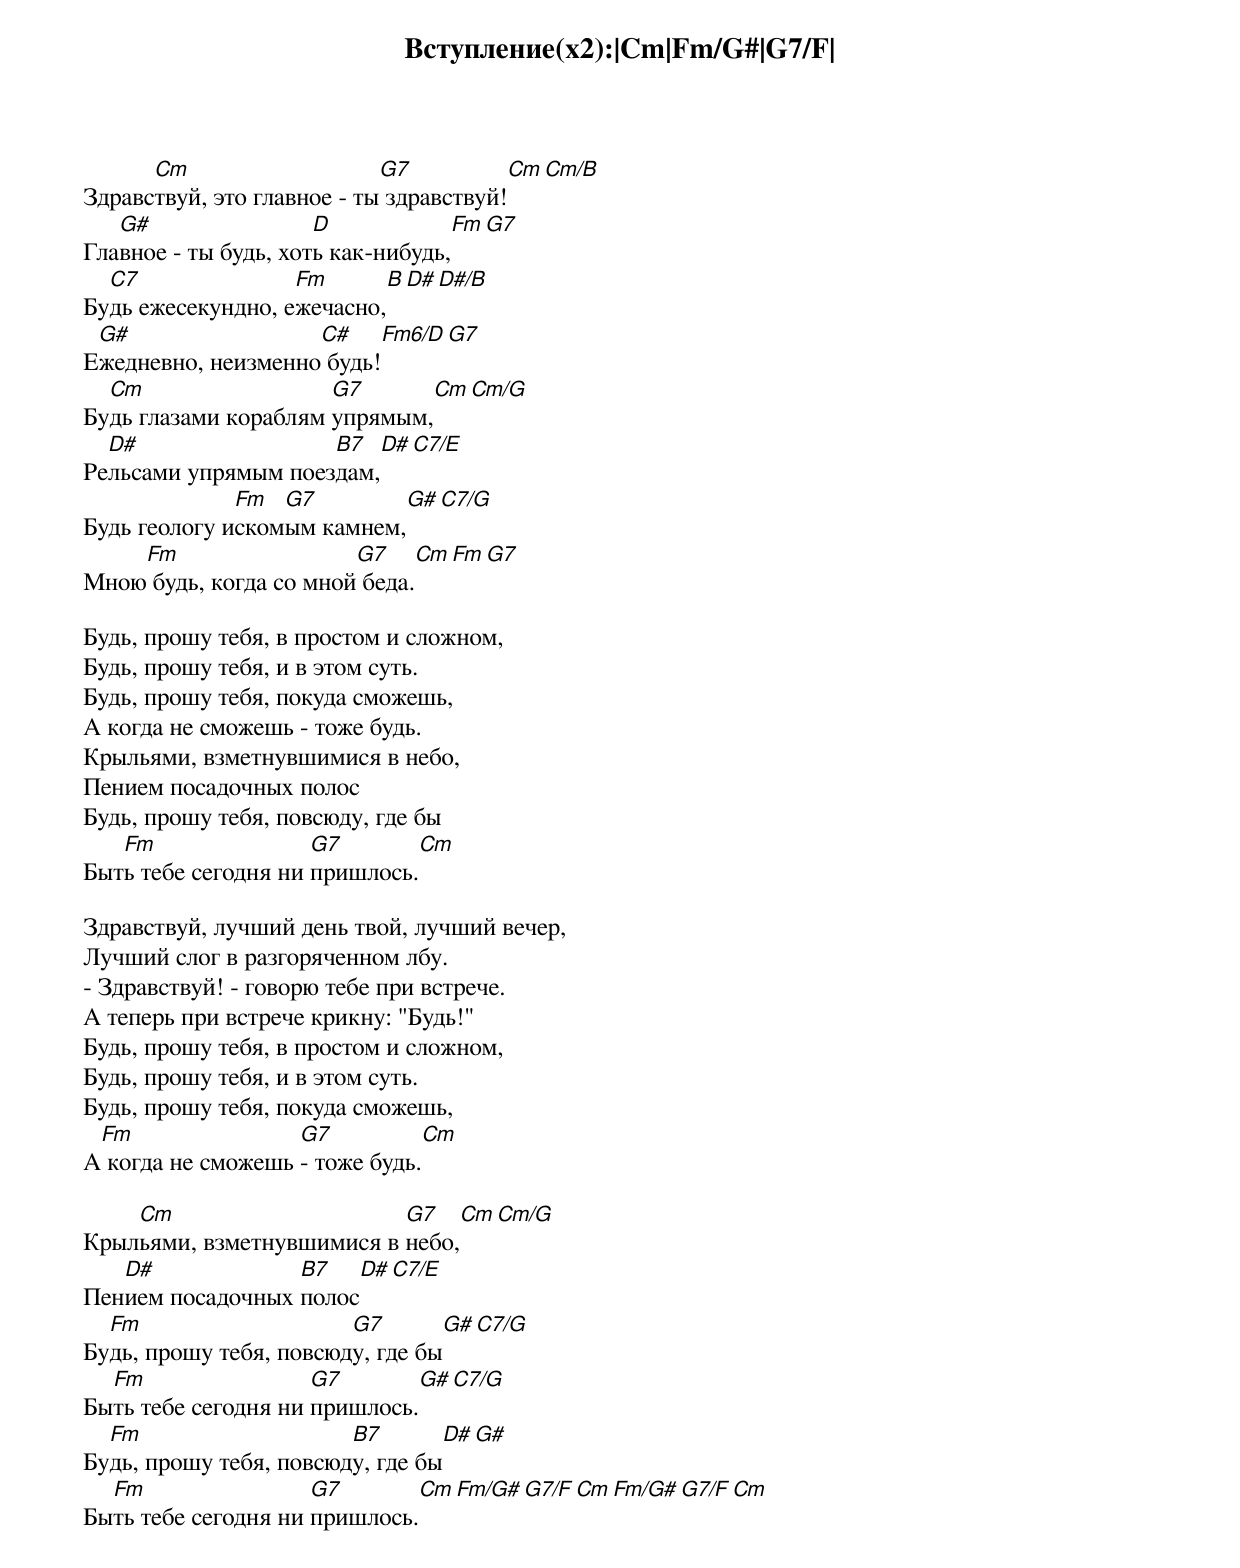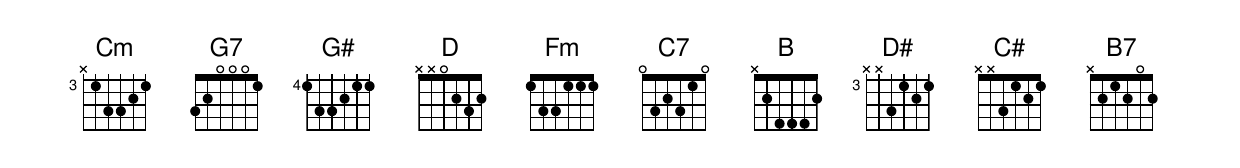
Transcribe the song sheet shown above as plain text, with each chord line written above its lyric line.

Вступление(x2):|Cm|Fm/G#|G7/F|

      Cm                    G7                    Cm     Cm/B
Здравствуй, это главное - ты здравствуй!
   G#                 D                Fm      G7
Главное - ты будь, хоть как-нибудь,
  C7               Fm       B     D# D#/B
Будь ежесекундно, ежечасно,
 G#                 C#               Fm6/D G7
Ежедневно, неизменно будь!
  Cm                  G7                Cm   Cm/G
Будь глазами кораблям упрямым,
  D#                 B7                D#  C7/E
Рельсами упрямым поездам,
              Fm  G7             G#    C7/G
Будь геологу искомым камнем,
    Fm                  G7                    Cm Fm G7
Мною будь, когда со мной беда.

Будь, прошу тебя, в простом и сложном,
Будь, прошу тебя, и в этом суть.
Будь, прошу тебя, покуда сможешь,
А когда не сможешь - тоже будь.
Крыльями, взметнувшимися в небо,
Пением посадочных полос
Будь, прошу тебя, повсюду, где бы
   Fm                G7                    Cm
Быть тебе сегодня ни пришлось.

Здравствуй, лучший день твой, лучший вечер,
Лучший слог в разгоряченном лбу.
- Здравствуй! - говорю тебе при встрече.
А теперь при встрече крикну: "Будь!"
Будь, прошу тебя, в простом и сложном,
Будь, прошу тебя, и в этом суть.
Будь, прошу тебя, покуда сможешь,
 Fm                G7                    Cm
А когда не сможешь - тоже будь.

    Cm                     G7                   Cm  Cm/G
Крыльями, взметнувшимися в небо,
   D#             B7               D#  C7/E
Пением посадочных полос
  Fm                    G7                   G# C7/G
Будь, прошу тебя, повсюду, где бы
  Fm                 G7                    G#  C7/G
Быть тебе сегодня ни пришлось.
  Fm                    B7                   D#  G#
Будь, прошу тебя, повсюду, где бы
  Fm                 G7                    Cm Fm/G# G7/F Cm Fm/G# G7/F Cm
Быть тебе сегодня ни пришлось.

Fm6/D  xx0131
B7         6x879x
C7/E     x7858x
C7/G     3x231x
